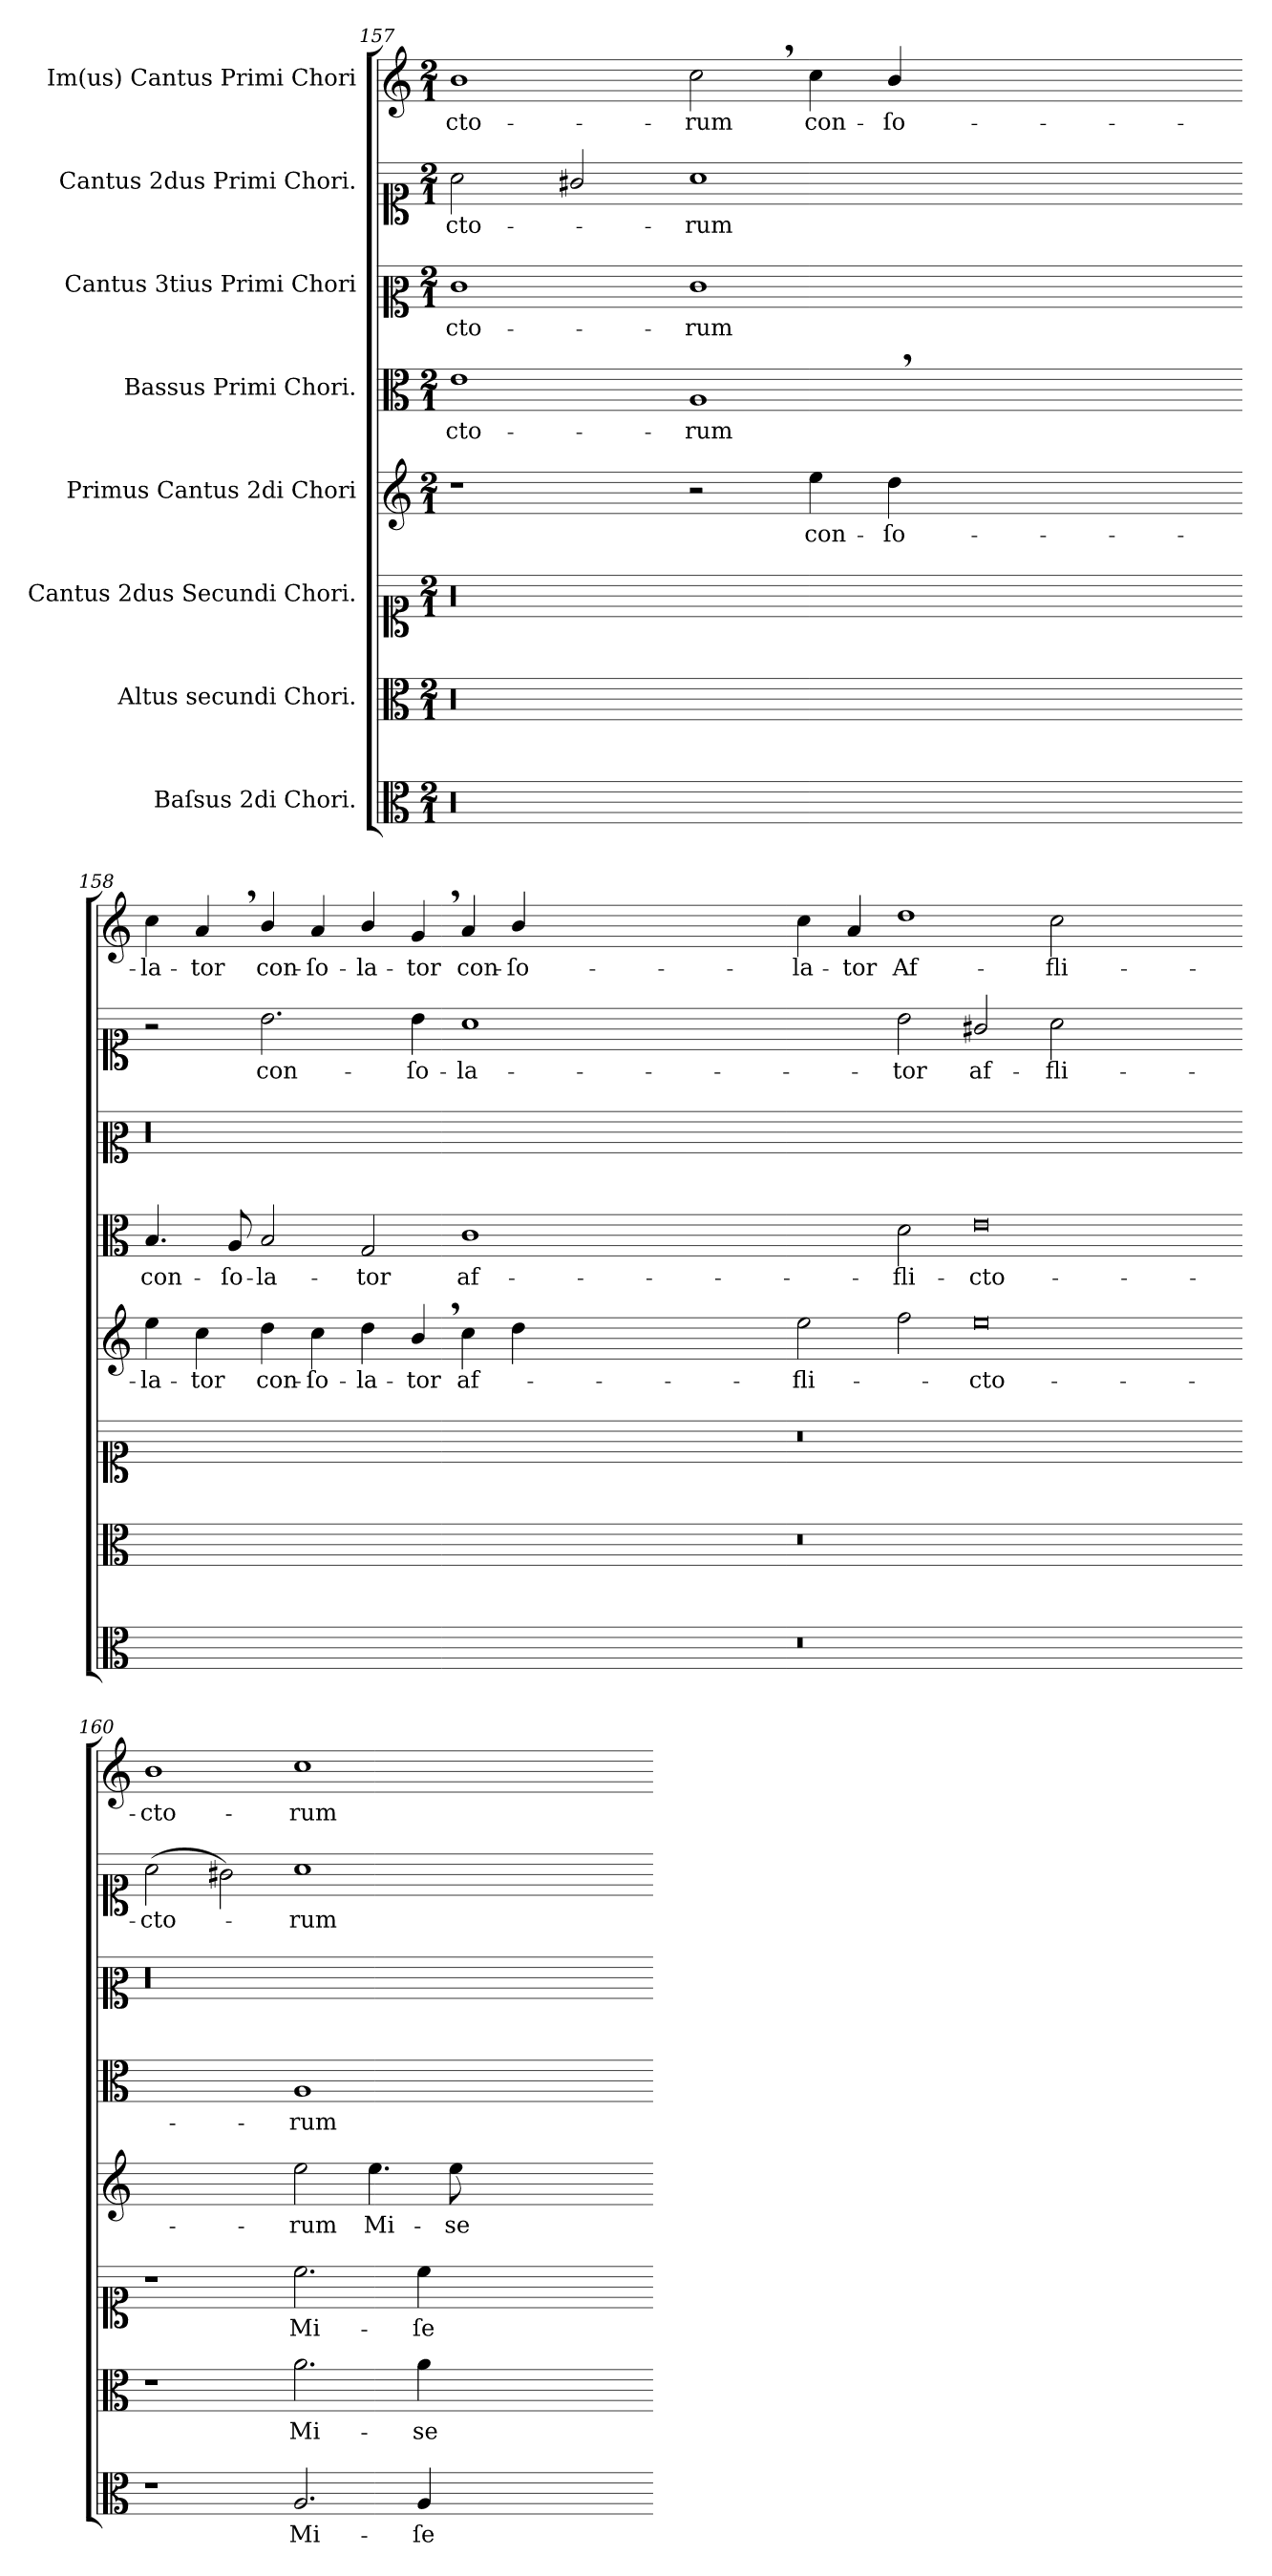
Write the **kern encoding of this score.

**kern	**text	**kern	**text	**kern	**text	**kern	**text	**kern	**text	**kern	**text	**kern	**text	**kern	**text
*part8	*part8	*part7	*part7	*part6	*part6	*part5	*part5	*part4	*part4	*part3	*part3	*part2	*part2	*part1	*part1
*staff8	*staff8	*staff7	*staff7	*staff6	*staff6	*staff5	*staff5	*staff4	*staff4	*staff3	*staff3	*staff2	*staff2	*staff1	*staff1
*I"Baſsus 2di Chori.	*	*I"Altus secundi Chori.	*	*I"Cantus 2dus Secundi Chori.	*	*I"Primus Cantus 2di Chori	*	*I"Bassus Primi Chori.	*	*I"Cantus 3tius Primi Chori	*	*I"Cantus 2dus Primi Chori.	*	*I"Im(us) Cantus Primi Chori	*
*clefC3	*	*clefC3	*	*clefC1	*	*clefG2	*	*clefC3	*	*clefC2	*	*clefC1	*	*clefG2	*
*k[]	*	*k[]	*	*k[]	*	*k[]	*	*k[]	*	*k[]	*	*k[]	*	*k[]	*
*M2/1	*	*M2/1	*	*M2/1	*	*M2/1	*	*M2/1	*	*M2/1	*	*M2/1	*	*M2/1	*
=157	=157	=157	=157	=157	=157	=157	=157	=157	=157	=157	=157	=157	=157	=157	=157
00r	.	00r	.	00r	.	1r	.	1e	-cto-	1e	-cto-	2a\	-cto-	1b	-cto-
.	.	.	.	.	.	.	.	.	.	.	.	2g#X/	.	.	.
.	.	.	.	.	.	2r	.	1A,<	-rum	1e	-rum	1a	-rum	2cc,<\	-rum
.	.	.	.	.	.	4ee\	con-	.	.	.	.	.	.	4cc\	con-
.	.	.	.	.	.	4dd\	ſo-	.	.	.	.	.	.	4b/	ſo-
.	.	.	.	.	.	0ryy	.	0ryy	.	0ryy	.	0ryy	.	0ryy	.
=158-	=158-	=158-	=158-	=158-	=158-	=158-	=158-	=158-	=158-	=158-	=158-	=158-	=158-	=158-	=158-
00ryy	.	00ryy	.	00ryy	.	4ee\	-la-	4.B/	con-	00r	.	2r	.	4cc\	-la-
.	.	.	.	.	.	4cc\	-tor	.	.	.	.	.	.	4a,</	-tor
.	.	.	.	.	.	.	.	8A/	ſo-	.	.	.	.	.	.
.	.	.	.	.	.	4dd\	con-	2B/	-la-	.	.	2.b\	con-	4b/	con-
.	.	.	.	.	.	4cc\	ſo-	.	.	.	.	.	.	4a/	ſo-
.	.	.	.	.	.	4dd\	-la-	2G/	-tor	.	.	.	.	4b/	-la-
.	.	.	.	.	.	4b,</	-tor	.	.	.	.	4b\	ſo-	4g,</	-tor
.	.	.	.	.	.	4cc\	af-	1c\	af-	.	.	1a\	-la-	4a/	con-
.	.	.	.	.	.	4dd\	.	.	.	.	.	.	.	4b/	ſo-
.	.	.	.	.	.	0ryy	.	.	.	.	.	.	.	0ryy	.
.	.	.	.	.	.	.	.	1.ryy	.	.	.	1.ryy	.	.	.
=159-	=159-	=159-	=159-	=159-	=159-	=159-	=159-	=159-	=159-	=159-	=159-	=159-	=159-	=159-	=159-
0r	.	0r	.	0r	.	2ee\	-fli-	2ryy	.	0.ryy	.	2ryy	.	4cc\	-la-
.	.	.	.	.	.	.	.	.	.	.	.	.	.	4a/	-tor
.	.	.	.	.	.	2ff\	.	2d\	-fli-	.	.	2b\	-tor	1dd	Af-
.	.	.	.	.	.	0ee	-cto-	0e	-cto-	.	.	2g#X/	af-	.	.
.	.	.	.	.	.	.	.	.	.	.	.	2a\	-fli-	2cc\	-fli-
1ryy	.	1ryy	.	1ryy	.	.	.	.	.	.	.	1ryy	.	1ryy	.
=160-	=160-	=160-	=160-	=160-	=160-	=160-	=160-	=160-	=160-	=160-	=160-	=160-	=160-	=160-	=160-
1r	.	1r	.	1r	.	1ryy	.	1ryy	.	00r	.	(2a\	-cto-	1b	-cto-
.	.	.	.	.	.	.	.	.	.	.	.	2g#X\)	.	.	.
!	!	!	!LO:LY:i	!	!	!	!	!	!	!	!	!	!	!	!
2.A/	Mi-	2.a\	Mi-	2.cc\	Mi-	2ee\	-rum	1A	-rum	.	.	1a	-rum	1cc	-rum
.	.	.	.	.	.	4.ee\	Mi-	.	.	.	.	.	.	.	.
!	!	!	!LO:LY:i	!	!	!	!	!	!	!	!	!	!	!	!
4A/	ſe-	4a\	-se-	4cc\	ſe-	.	.	.	.	.	.	.	.	.	.
.	.	.	.	.	.	8ee\	-se-	.	.	.	.	.	.	.	.
0ryy	.	0ryy	.	0ryy	.	0ryy	.	0ryy	.	.	.	0ryy	.	0ryy	.
=-	=-	=-	=-	=-	=-	=-	=-	=-	=-	=-	=-	=-	=-	=-	=-
*-	*-	*-	*-	*-	*-	*-	*-	*-	*-	*-	*-	*-	*-	*-	*-
